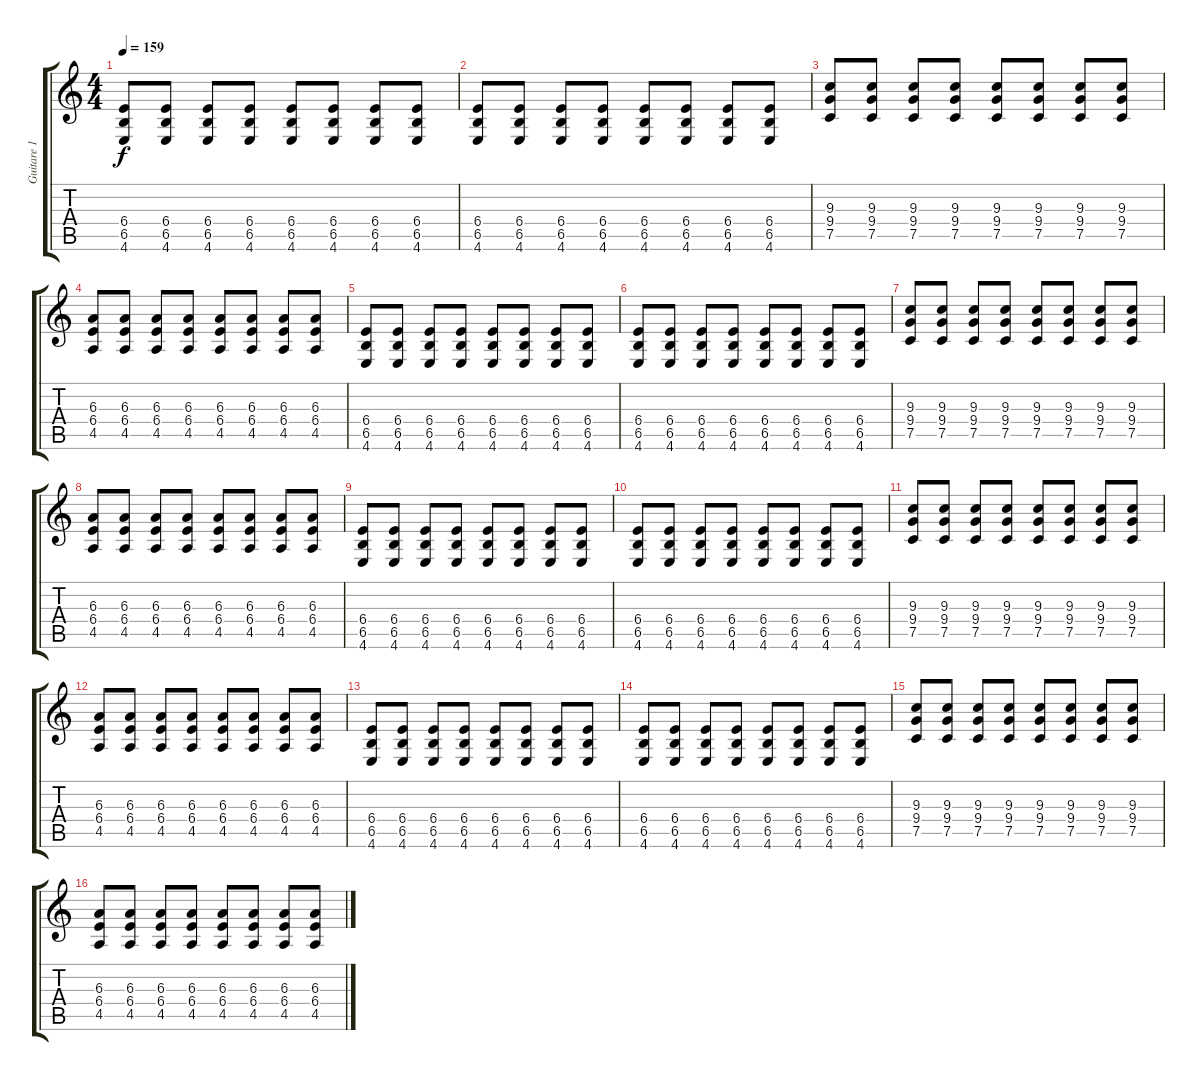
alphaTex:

\track ("Guitare 1" "Guitare 1") {instrument distortionguitar}
\staff {score tabs}
\tuning (C4 G3 Eb3 Bb2 F2 C2) {hide}
\ts (4 4)
\tempo 159
\clef g2
\ks c
(6.4 6.5 4.6).8{dy f} (6.4 6.5 4.6).8 (6.4 6.5 4.6).8 (6.4 6.5 4.6).8 (6.4 6.5 4.6).8 (6.4 6.5 4.6).8 (6.4 6.5 4.6).8 (6.4 6.5 4.6).8 |
(6.4 6.5 4.6).8 (6.4 6.5 4.6).8 (6.4 6.5 4.6).8 (6.4 6.5 4.6).8 (6.4 6.5 4.6).8 (6.4 6.5 4.6).8 (6.4 6.5 4.6).8 (6.4 6.5 4.6).8 |
(9.3 9.4 7.5).8 (9.3 9.4 7.5).8 (9.3 9.4 7.5).8 (9.3 9.4 7.5).8 (9.3 9.4 7.5).8 (9.3 9.4 7.5).8 (9.3 9.4 7.5).8 (9.3 9.4 7.5).8 |
(6.3 6.4 4.5).8 (6.3 6.4 4.5).8 (6.3 6.4 4.5).8 (6.3 6.4 4.5).8 (6.3 6.4 4.5).8 (6.3 6.4 4.5).8 (6.3 6.4 4.5).8 (6.3 6.4 4.5).8 |
(6.4 6.5 4.6).8 (6.4 6.5 4.6).8 (6.4 6.5 4.6).8 (6.4 6.5 4.6).8 (6.4 6.5 4.6).8 (6.4 6.5 4.6).8 (6.4 6.5 4.6).8 (6.4 6.5 4.6).8 |
(6.4 6.5 4.6).8 (6.4 6.5 4.6).8 (6.4 6.5 4.6).8 (6.4 6.5 4.6).8 (6.4 6.5 4.6).8 (6.4 6.5 4.6).8 (6.4 6.5 4.6).8 (6.4 6.5 4.6).8 |
(9.3 9.4 7.5).8 (9.3 9.4 7.5).8 (9.3 9.4 7.5).8 (9.3 9.4 7.5).8 (9.3 9.4 7.5).8 (9.3 9.4 7.5).8 (9.3 9.4 7.5).8 (9.3 9.4 7.5).8 |
(6.3 6.4 4.5).8 (6.3 6.4 4.5).8 (6.3 6.4 4.5).8 (6.3 6.4 4.5).8 (6.3 6.4 4.5).8 (6.3 6.4 4.5).8 (6.3 6.4 4.5).8 (6.3 6.4 4.5).8 |
(6.4 6.5 4.6).8 (6.4 6.5 4.6).8 (6.4 6.5 4.6).8 (6.4 6.5 4.6).8 (6.4 6.5 4.6).8 (6.4 6.5 4.6).8 (6.4 6.5 4.6).8 (6.4 6.5 4.6).8 |
(6.4 6.5 4.6).8 (6.4 6.5 4.6).8 (6.4 6.5 4.6).8 (6.4 6.5 4.6).8 (6.4 6.5 4.6).8 (6.4 6.5 4.6).8 (6.4 6.5 4.6).8 (6.4 6.5 4.6).8 |
(9.3 9.4 7.5).8 (9.3 9.4 7.5).8 (9.3 9.4 7.5).8 (9.3 9.4 7.5).8 (9.3 9.4 7.5).8 (9.3 9.4 7.5).8 (9.3 9.4 7.5).8 (9.3 9.4 7.5).8 |
(6.3 6.4 4.5).8 (6.3 6.4 4.5).8 (6.3 6.4 4.5).8 (6.3 6.4 4.5).8 (6.3 6.4 4.5).8 (6.3 6.4 4.5).8 (6.3 6.4 4.5).8 (6.3 6.4 4.5).8 |
(6.4 6.5 4.6).8 (6.4 6.5 4.6).8 (6.4 6.5 4.6).8 (6.4 6.5 4.6).8 (6.4 6.5 4.6).8 (6.4 6.5 4.6).8 (6.4 6.5 4.6).8 (6.4 6.5 4.6).8 |
(6.4 6.5 4.6).8 (6.4 6.5 4.6).8 (6.4 6.5 4.6).8 (6.4 6.5 4.6).8 (6.4 6.5 4.6).8 (6.4 6.5 4.6).8 (6.4 6.5 4.6).8 (6.4 6.5 4.6).8 |
(9.3 9.4 7.5).8 (9.3 9.4 7.5).8 (9.3 9.4 7.5).8 (9.3 9.4 7.5).8 (9.3 9.4 7.5).8 (9.3 9.4 7.5).8 (9.3 9.4 7.5).8 (9.3 9.4 7.5).8 |
(6.3 6.4 4.5).8 (6.3 6.4 4.5).8 (6.3 6.4 4.5).8 (6.3 6.4 4.5).8 (6.3 6.4 4.5).8 (6.3 6.4 4.5).8 (6.3 6.4 4.5).8 (6.3 6.4 4.5).8
